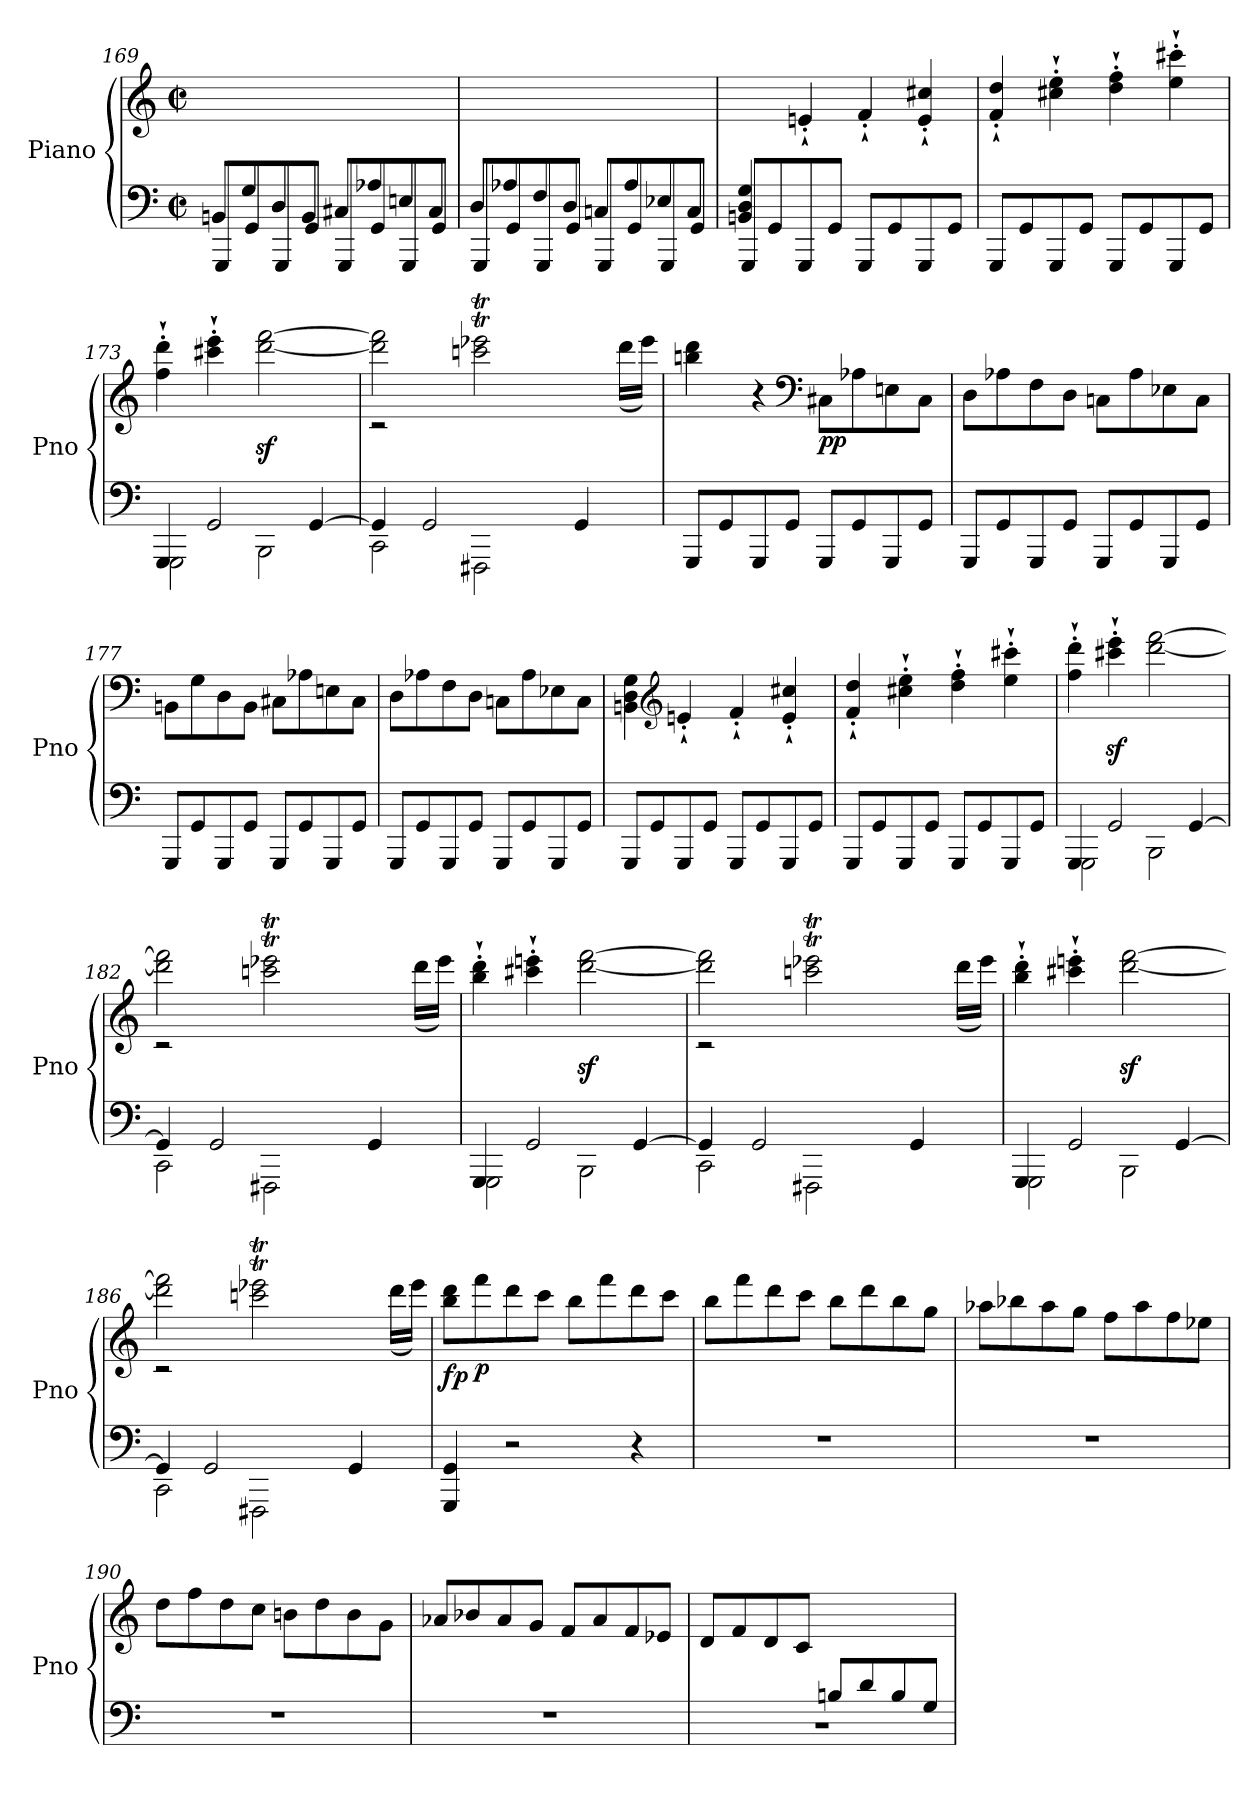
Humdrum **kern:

**kern	**kern	**dynam
*part1	*part1	*part1
*staff2	*staff1	*staff1/2
*I"Piano	*	*
*I'Pno	*	*
*clefF4	*clefG2	*
*k[]	*k[]	*
*C:	*C:	*
*M2/2	*M2/2	*
*met(c|)	*met(c|)	*
=169	=169	=169
*^	*	*
8BBn/L	8GGG/L	1ryy	.
8G/	8GG/	.	.
8D/	8GGG/	.	.
8BB/J	8GG/J	.	.
8C#X/L	8GGG/L	.	.
8A-X/	8GG/	.	.
8En/	8GGG/	.	.
8C#/J	8GG/J	.	.
=170	=170	=170	=170
8D/L	8GGG/L	1ryy	.
8A-X/	8GG/	.	.
8F/	8GGG/	.	.
8D/J	8GG/J	.	.
8Cn/L	8GGG/L	.	.
8A-/	8GG/	.	.
8E-X/	8GGG/	.	.
8C/J	8GG/J	.	.
!!LO:LB:g=z
=171	=171	=171	=171
4BBn/ 4D/ 4G/	8GGG/L	4ryy	.
.	8GG/	.	.
2.ryy	8GGG/	4en'<`</	.
.	8GG/J	.	.
.	8GGG/L	4f'<`</	.
.	8GG/	.	.
.	8GGG/	4e/'<`< 4cc#X/'<`<	.
.	8GG/J	.	.
*v	*v	*	*
=172	=172	=172
8GGG/L	4f/'<`< 4dd/'<`<	.
8GG/	.	.
8GGG/	4cc#X\'>`> 4ee\'>`>	.
8GG/J	.	.
8GGG/L	4dd\'>`> 4ff\'>`>	.
8GG/	.	.
8GGG/	4ee\'>`> 4ccc#X\'>`>	.
8GG/J	.	.
=173	=173	=173
*^	*	*
4GGG/	2GGG\	4ff\'>`> 4ddd\'>`>	.
2GG/	.	4ccc#X\'>`> 4eee\'>`>	.
.	2BBB\	[2ddd\z< [2fff\z<	.
[>4GG/	.	.	.
=174	=174	=174	=174
*	*	*^	*
4GG/]	2CC\	2ddd\] 2fff\]	2rc	.
2GG/	.	.	.	.
.	2FFF#X\	2cccn\T 2eee-X\T	16fffLLyy	.
.	.	.	16eee-yy	.
.	.	.	16fffyy	.
.	.	.	16eee-JJyy	.
4GG/	.	.	16fffLLyy	.
.	.	.	16eee-JJyy	.
.	.	.	(<16ddd\LL	.
.	.	.	16eee-\JJ)	.
*v	*v	*	*	*
*	*v	*v	*
=175	=175	=175
8GGG/L	4bbn\ 4ddd\	.
8GG/	.	.
8GGG/	4r	.
8GG/J	.	.
*	*clefF4	*
!	!	!LO:DY:b
8GGG/L	8C#X\L	pp
8GG/	8A-X\	.
8GGG/	8En\	.
8GG/J	8C#\J	.
!!LO:LB:g=z
=176	=176	=176
8GGG/L	8D\L	.
8GG/	8A-X\	.
8GGG/	8F\	.
8GG/J	8D\J	.
8GGG/L	8Cn\L	.
8GG/	8A-\	.
8GGG/	8E-X\	.
8GG/J	8C\J	.
=177	=177	=177
8GGG/L	8BBn\L	.
8GG/	8G\	.
8GGG/	8D\	.
8GG/J	8BB\J	.
8GGG/L	8C#X\L	.
8GG/	8A-X\	.
8GGG/	8En\	.
8GG/J	8C#\J	.
=178	=178	=178
8GGG/L	8D\L	.
8GG/	8A-X\	.
8GGG/	8F\	.
8GG/J	8D\J	.
8GGG/L	8Cn\L	.
8GG/	8A-\	.
8GGG/	8E-X\	.
8GG/J	8C\J	.
=179	=179	=179
8GGG/L	4BBn\ 4D\ 4G\	.
8GG/	.	.
*	*clefG2	*
8GGG/	4en'<`</	.
8GG/J	.	.
8GGG/L	4f'<`</	.
8GG/	.	.
8GGG/	4e/'<`< 4cc#X/'<`<	.
8GG/J	.	.
!!LO:LB:g=z
=180	=180	=180
8GGG/L	4f/'<`< 4dd/'<`<	.
8GG/	.	.
8GGG/	4cc#X\'>`> 4ee\'>`>	.
8GG/J	.	.
8GGG/L	4dd\'>`> 4ff\'>`>	.
8GG/	.	.
8GGG/	4ee\'>`> 4ccc#X\'>`>	.
8GG/J	.	.
=181	=181	=181
*^	*	*
4GGG/	2GGG\	4ff\'>`> 4ddd\'>`>	.
2GG/	.	4ccc#X\z<'>`> 4eee\z<'>`>	.
.	2BBB\	[2ddd\ [2fff\	.
[>4GG/	.	.	.
=182	=182	=182	=182
*	*	*^	*
4GG/]	2CC\	2ddd\] 2fff\]	2rc	.
2GG/	.	.	.	.
.	2FFF#X\	2cccn\T 2eee-X\T	16fffLLyy	.
.	.	.	16eee-yy	.
.	.	.	16fffyy	.
.	.	.	16eee-JJyy	.
4GG/	.	.	16fffLLyy	.
.	.	.	16eee-JJyy	.
.	.	.	(<16ddd\LL	.
.	.	.	16eee-\JJ)	.
*	*	*v	*v	*
=183	=183	=183	=183
4GGG/	2GGG\	4bb\'>`> 4ddd\'>`>	.
2GG/	.	4ccc#X\'>`> 4eeen\'>`>	.
.	2BBB\	[2ddd\z< [2fff\z<	.
[>4GG/	.	.	.
=184	=184	=184	=184
*	*	*^	*
4GG/]	2CC\	2ddd\] 2fff\]	2rc	.
2GG/	.	.	.	.
.	2FFF#X\	2cccn\T 2eee-X\T	16fffLLyy	.
.	.	.	16eee-yy	.
.	.	.	16fffyy	.
.	.	.	16eee-JJyy	.
4GG/	.	.	16fffLLyy	.
.	.	.	16eee-JJyy	.
.	.	.	(<16ddd\LL	.
.	.	.	16eee-\JJ)	.
*	*	*v	*v	*
!!LO:LB:g=z
=185	=185	=185	=185
4GGG/	2GGG\	4bb\'>`> 4ddd\'>`>	.
2GG/	.	4ccc#X\'>`> 4eeen\'>`>	.
.	2BBB\	[2ddd\z< [2fff\z<	.
[>4GG/	.	.	.
=186	=186	=186	=186
*	*	*^	*
4GG/]	2CC\	2ddd\] 2fff\]	2rc	.
2GG/	.	.	.	.
.	2FFF#X\	2cccn\T 2eee-X\T	16fffLLyy	.
.	.	.	16eee-yy	.
.	.	.	16fffyy	.
.	.	.	16eee-JJyy	.
4GG/	.	.	16fffLLyy	.
.	.	.	16eee-JJyy	.
.	.	.	(<16ddd\LL	.
.	.	.	16eee-\JJ)	.
*v	*v	*	*	*
=187	=187	=187	=187
!	!	!	!LO:DY:b
*	*v	*v	*
4GGG/ 4GG/	8bb\ 8ddd\L	fp
!	!	!LO:DY:b
.	8fff\	p
2r	8ddd\	.
.	8ccc\J	.
.	8bb\L	.
.	8fff\	.
4r	8ddd\	.
.	8ccc\J	.
=188	=188	=188
1r	8bb\L	.
.	8fff\	.
.	8ddd\	.
.	8ccc\J	.
.	8bb\L	.
.	8ddd\	.
.	8bb\	.
.	8gg\J	.
!!LO:PB:g=z
=189	=189	=189
1r	8aa-X\L	.
.	8bb-X\	.
.	8aa-\	.
.	8gg\J	.
.	8ff\L	.
.	8aa-\	.
.	8ff\	.
.	8ee-X\J	.
=190	=190	=190
1r	8dd\L	.
.	8ff\	.
.	8dd\	.
.	8cc\J	.
.	8bn\L	.
.	8dd\	.
.	8b\	.
.	8g\J	.
=191	=191	=191
1r	8a-X/L	.
.	8b-X/	.
.	8a-/	.
.	8g/J	.
.	8f/L	.
.	8a-/	.
.	8f/	.
.	8e-X/J	.
=192	=192	=192
*^	*	*
2ryy	1r	8d/L	.
.	.	8f/	.
.	.	8d/	.
.	.	8c/J	.
8Bn/L	.	2ryy	.
8d/	.	.	.
8B/	.	.	.
8G/J	.	.	.
*v	*v	*	*
=	=	=
*-	*-	*-
